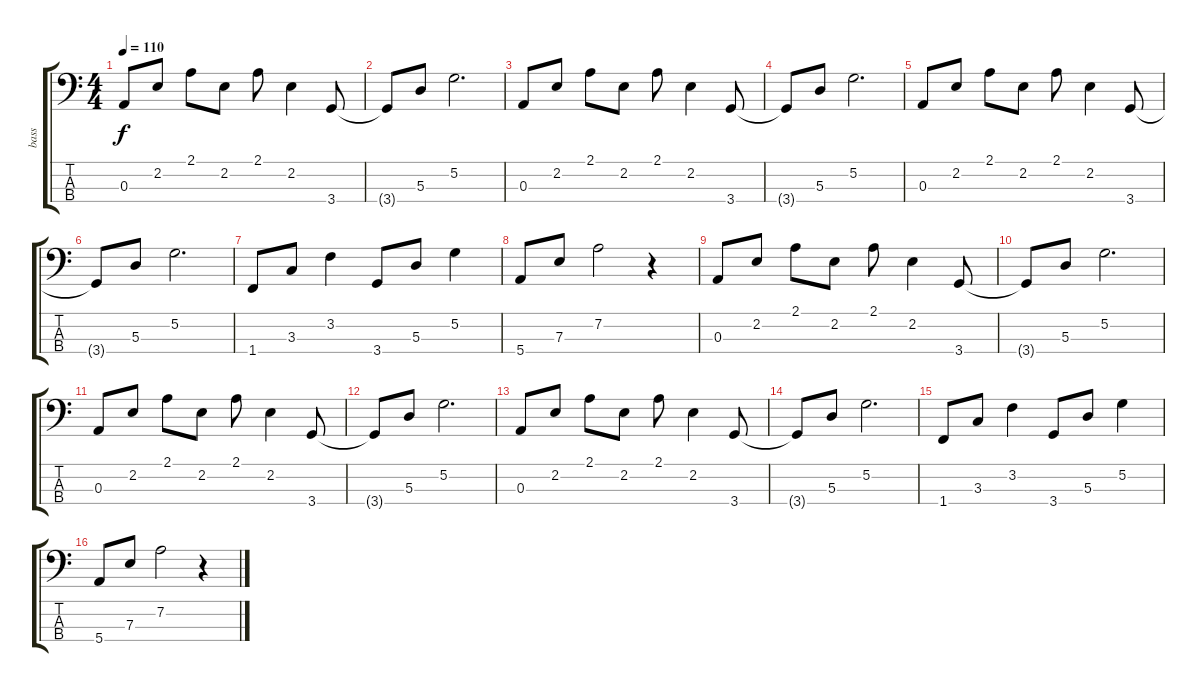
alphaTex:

\track ("bass" "bass") {instrument electricbassfinger}
\staff {score tabs}
\tuning (G2 D2 A1 E1) {hide}
\ts (4 4)
\tempo 110
\clef f4
\ks c
0.3.8{dy f} 2.2.8 2.1.8 2.2.8 2.1.8 2.2.4 3.4.8 |
3.4{t}.8 5.3.8 5.2.2{d} |
0.3.8 2.2.8 2.1.8 2.2.8 2.1.8 2.2.4 3.4.8 |
3.4{t}.8 5.3.8 5.2.2{d} |
0.3.8 2.2.8 2.1.8 2.2.8 2.1.8 2.2.4 3.4.8 |
3.4{t}.8 5.3.8 5.2.2{d} |
1.4.8 3.3.8 3.2.4 3.4.8 5.3.8 5.2.4 |
5.4.8 7.3.8 7.2.2 r.4 |
0.3.8 2.2.8 2.1.8 2.2.8 2.1.8 2.2.4 3.4.8 |
3.4{t}.8 5.3.8 5.2.2{d} |
0.3.8 2.2.8 2.1.8 2.2.8 2.1.8 2.2.4 3.4.8 |
3.4{t}.8 5.3.8 5.2.2{d} |
0.3.8 2.2.8 2.1.8 2.2.8 2.1.8 2.2.4 3.4.8 |
3.4{t}.8 5.3.8 5.2.2{d} |
1.4.8 3.3.8 3.2.4 3.4.8 5.3.8 5.2.4 |
5.4.8 7.3.8 7.2.2 r.4
